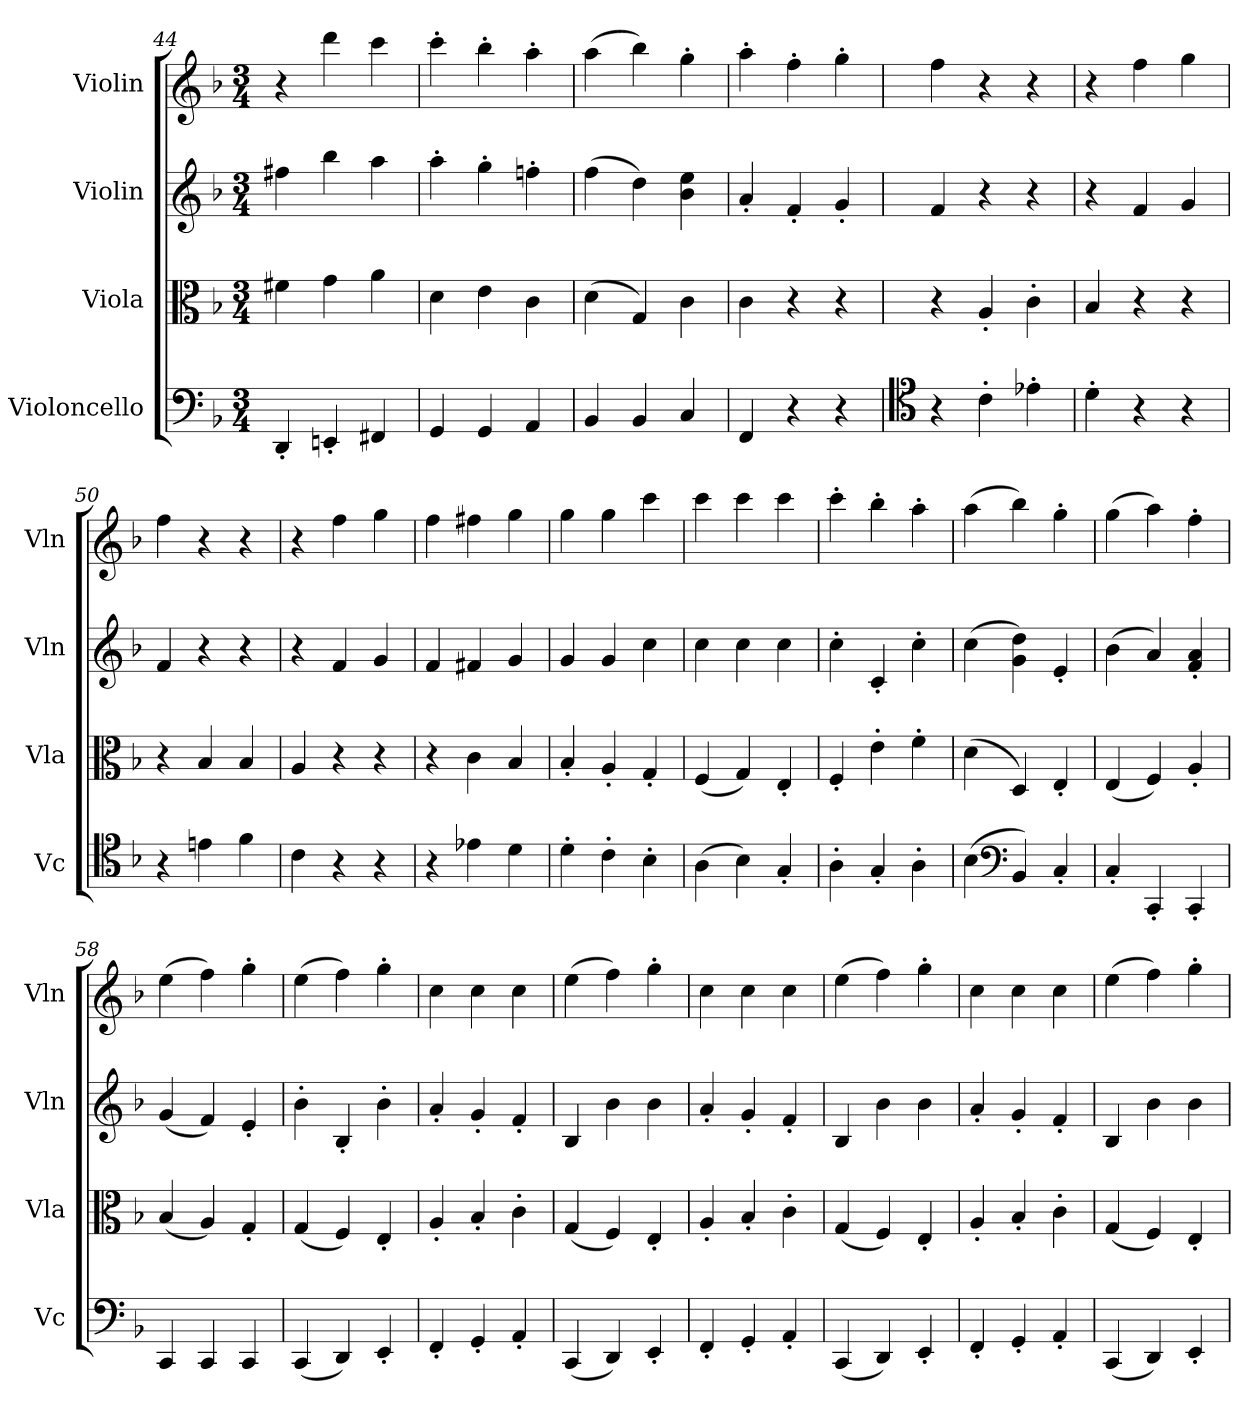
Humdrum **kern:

**kern	**kern	**kern	**kern
*part4	*part3	*part2	*part1
*staff4	*staff3	*staff2	*staff1
*I"Violoncello	*I"Viola	*I"Violin	*I"Violin
*I'Vc	*I'Vla	*I'Vln	*I'Vln
*clefF4	*clefC3	*clefG2	*clefG2
*k[b-]	*k[b-]	*k[b-]	*k[b-]
*M3/4	*M3/4	*M3/4	*M3/4
=44	=44	=44	=44
4DD'/	4f#X\	4ff#X\	4r
4EEn'/	4g\	4bb-\	4ddd\
4FF#X/	4a\	4aa\	4ccc\
=45	=45	=45	=45
4GG/	4d\	4aa'\	4ccc'\
4GG/	4e\	4gg'\	4bb-'\
4AA/	4c\	4ffn'\	4aa'\
=46	=46	=46	=46
4BB-/	(4d\	(4ff\	(4aa\
4BB-/	4G/)	4dd\)	4bb-\)
4C/	4c\	4b-\ 4ee\	4gg'\
=47	=47	=47	=47
4FF/	4c\	4a'/	4aa'\
4r	4r	4f'/	4ff'\
4r	4r	4g'/	4gg'\
=48	=48	=48	=48
*clefC4	*	*	*
4r	4r	4f/	4ff\
4c'\	4A'/	4r	4r
4e-X'\	4c'\	4r	4r
=49	=49	=49	=49
4d'\	4B-/	4r	4r
4r	4r	4f/	4ff\
4r	4r	4g/	4gg\
=50	=50	=50	=50
4r	4r	4f/	4ff\
4en\	4B-/	4r	4r
4f\	4B-/	4r	4r
=51	=51	=51	=51
4c\	4A/	4r	4r
4r	4r	4f/	4ff\
4r	4r	4g/	4gg\
=52	=52	=52	=52
4r	4r	4f/	4ff\
4e-X\	4c\	4f#X/	4ff#X\
4d\	4B-/	4g/	4gg\
=53	=53	=53	=53
4d'\	4B-'/	4g/	4gg\
4c'\	4A'/	4g/	4gg\
4B-'\	4G'/	4cc\	4ccc\
=54	=54	=54	=54
(4A\	(4F/	4cc\	4ccc\
4B-\)	4G/)	4cc\	4ccc\
4G'/	4E'/	4cc\	4ccc\
=55	=55	=55	=55
4A'\	4F'/	4cc'\	4ccc'\
4G'/	4e'\	4c'/	4bb-'\
4A'\	4f'\	4cc'\	4aa'\
=56	=56	=56	=56
(4B-\	(4d\	(4cc\	(4aa\
*clefF4	*	*	*
4BB-/)	4D/)	4g\ 4dd\)	4bb-\)
4C'/	4E'/	4e'/	4gg'\
=57	=57	=57	=57
4C'/	(4E/	(4b-\	(4gg\
4CC'/	4F/)	4a/)	4aa\)
4CC'/	4A'/	4f'/ 4a'/	4ff'\
=58	=58	=58	=58
4CC/	(4B-/	(4g/	(4ee\
4CC/	4A/)	4f/)	4ff\)
4CC/	4G'/	4e'/	4gg'\
=59	=59	=59	=59
(4CC/	(4G/	4b-'\	(4ee\
4DD/)	4F/)	4B-'/	4ff\)
4EE'/	4E'/	4b-'\	4gg'\
=60	=60	=60	=60
4FF'/	4A'/	4a'/	4cc\
4GG'/	4B-'/	4g'/	4cc\
4AA'/	4c'\	4f'/	4cc\
=61	=61	=61	=61
(4CC/	(4G/	4B-/	(4ee\
4DD/)	4F/)	4b-\	4ff\)
4EE'/	4E'/	4b-\	4gg'\
=62	=62	=62	=62
4FF'/	4A'/	4a'/	4cc\
4GG'/	4B-'/	4g'/	4cc\
4AA'/	4c'\	4f'/	4cc\
=63	=63	=63	=63
(4CC/	(4G/	4B-/	(4ee\
4DD/)	4F/)	4b-\	4ff\)
4EE'/	4E'/	4b-\	4gg'\
=64	=64	=64	=64
4FF'/	4A'/	4a'/	4cc\
4GG'/	4B-'/	4g'/	4cc\
4AA'/	4c'\	4f'/	4cc\
=65	=65	=65	=65
(4CC/	(4G/	4B-/	(4ee\
4DD/)	4F/)	4b-\	4ff\)
4EE'/	4E'/	4b-\	4gg'\
=	=	=	=
*-	*-	*-	*-
